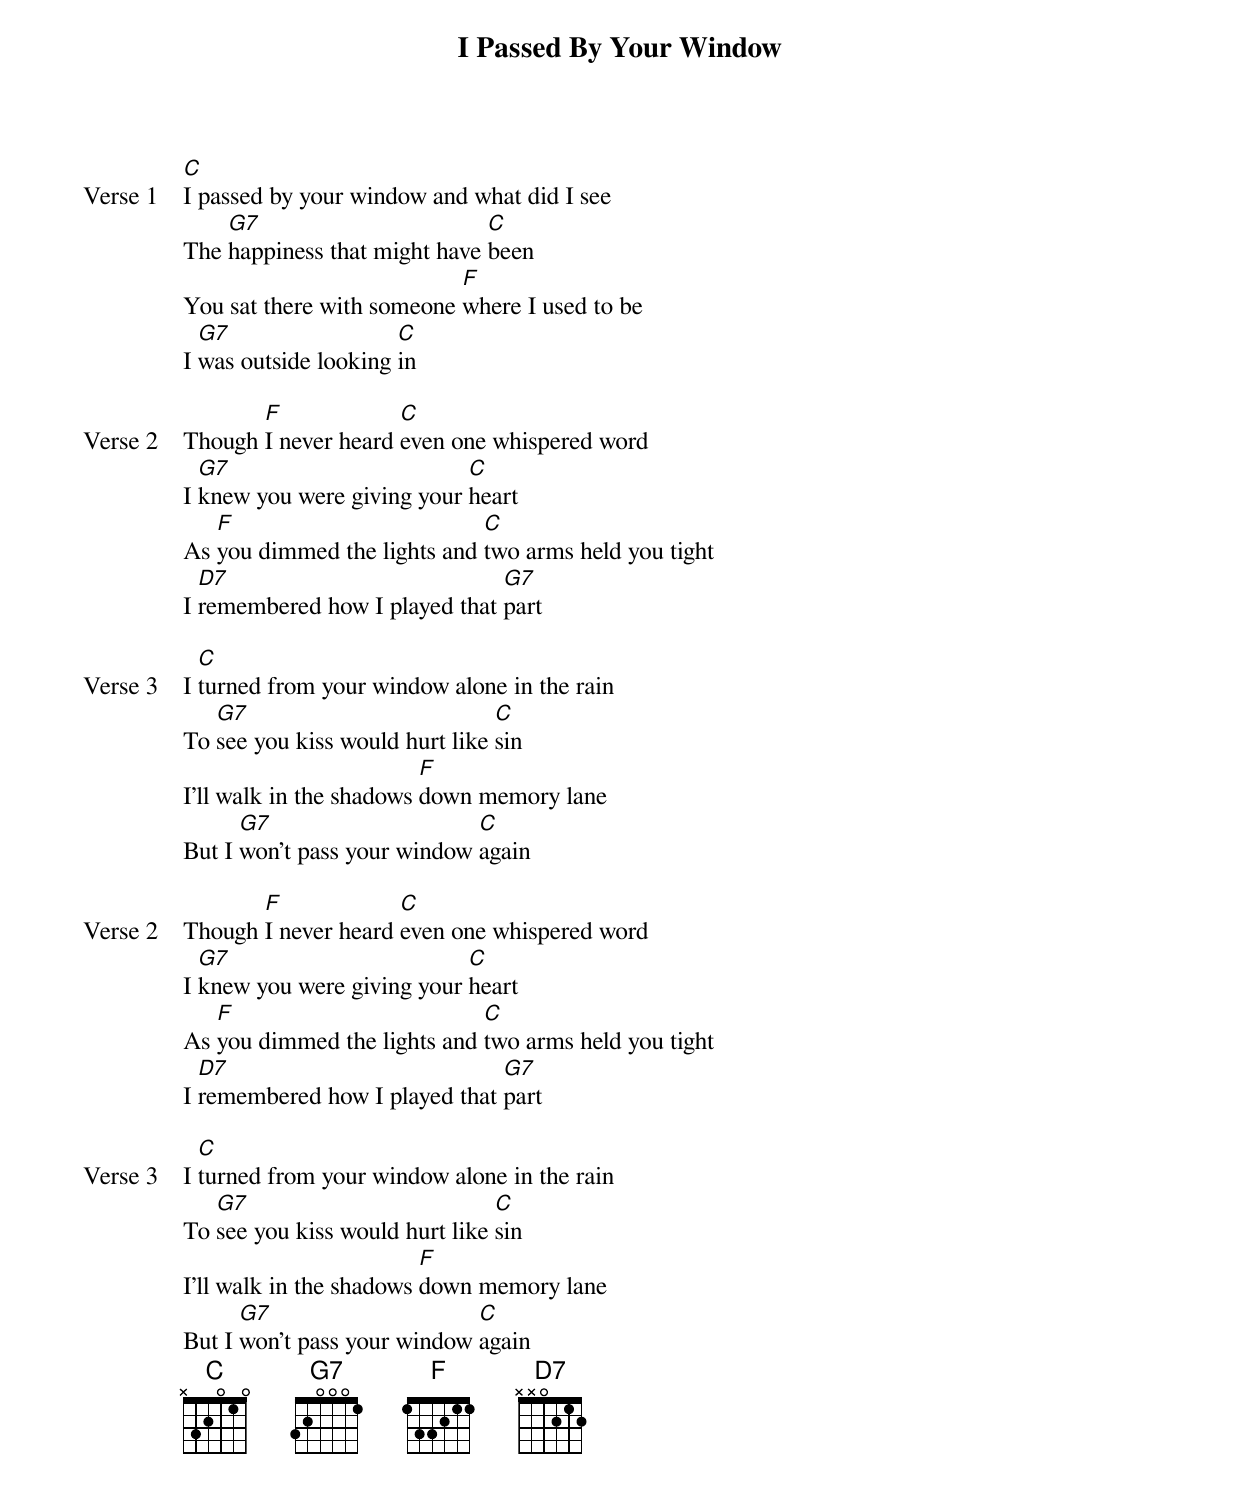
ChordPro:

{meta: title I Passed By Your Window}
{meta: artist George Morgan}
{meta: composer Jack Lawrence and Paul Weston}

{start_of_verse: Verse 1}
[C]I passed by your window and what did I see
The [G7]happiness that might have [C]been
You sat there with someone [F]where I used to be
I [G7]was outside looking [C]in
{end_of_verse}

{start_of_verse: Verse 2}
Though [F]I never heard [C]even one whispered word
I [G7]knew you were giving your [C]heart
As [F]you dimmed the lights and [C]two arms held you tight
I [D7]remembered how I played that [G7]part
{end_of_verse}

{start_of_verse: Verse 3}
I [C]turned from your window alone in the rain
To [G7]see you kiss would hurt like [C]sin
I'll walk in the shadows [F]down memory lane
But I [G7]won't pass your window [C]again
{end_of_verse}

{start_of_verse: Verse 2}
Though [F]I never heard [C]even one whispered word
I [G7]knew you were giving your [C]heart
As [F]you dimmed the lights and [C]two arms held you tight
I [D7]remembered how I played that [G7]part
{end_of_verse}

{start_of_verse: Verse 3}
I [C]turned from your window alone in the rain
To [G7]see you kiss would hurt like [C]sin
I'll walk in the shadows [F]down memory lane
But I [G7]won't pass your window [C]again
{end_of_verse}
